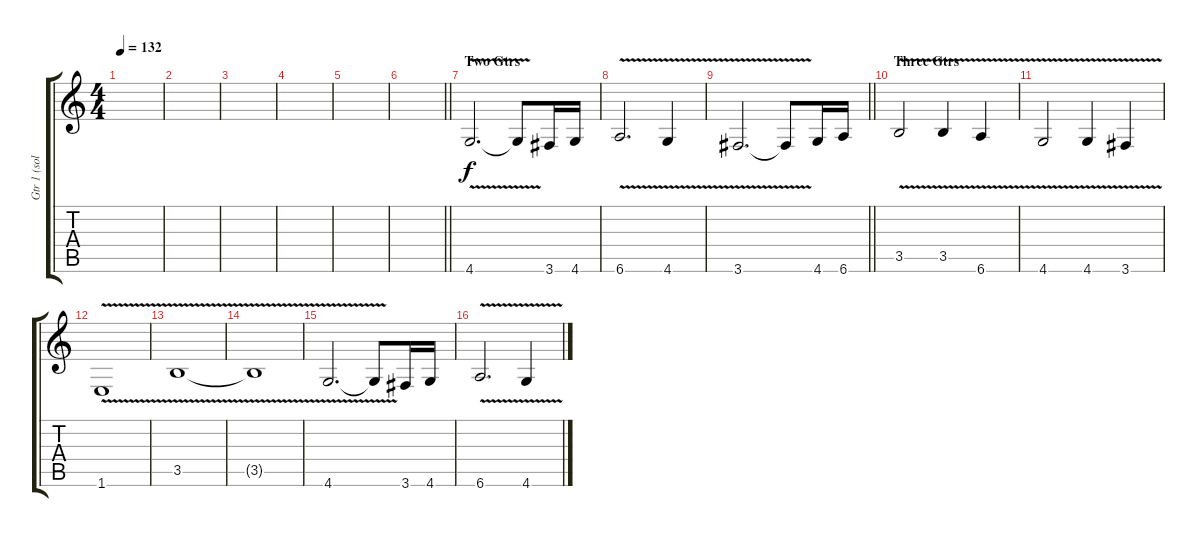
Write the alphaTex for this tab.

\track ("Gtr 1 (solos)" "Gtr 1 (sol") {instrument distortionguitar}
\staff {score tabs}
\tuning (Eb4 Bb3 Gb3 Db3 Ab2 Eb2) {hide}
\ts (4 4)
\tempo 132
\clef g2
\ks c
|
|
|
|
|
\barLineRight lightlight
|
\section ("" "Two Gtrs")
4.6{v}.2{d} 4.6{t}.8 3.6.16 4.6.16 |
6.6{v}.2{d} 4.6{v}.4 |
\barLineRight lightlight
3.6{v}.2{d} 3.6{t}.8 4.6.16 6.6.16 |
\section ("" "Three Gtrs")
3.5{v}.2 3.5{v}.4 6.6{v}.4 |
4.6{v}.2 4.6{v}.4 3.6{v}.4 |
1.6{v}.1 |
3.5{v}.1 |
3.5{t}.1 |
4.6{v}.2{d} 4.6{t}.8 3.6.16 4.6.16 |
6.6{v}.2{d} 4.6{v}.4
